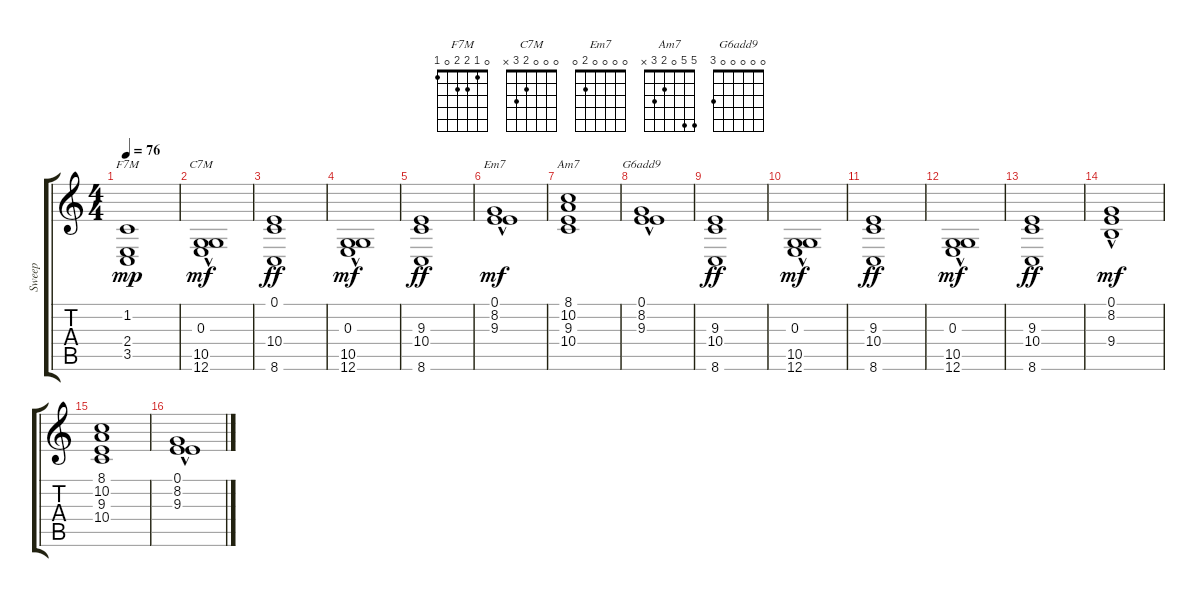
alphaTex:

\track ("Sweep" "Sweep") {instrument pad8sweep}
\staff {score tabs}
\tuning (E4 B3 G3 D3 A2 E2) {hide}
\chord ("F7M" 0 1 2 2 0 1)
\chord ("C7M" 0 0 0 2 3 x)
\chord ("Em7" 0 0 0 0 2 0)
\chord ("Am7" 5 5 0 2 3 x)
\chord ("G6add9" 0 0 0 0 0 3)
\ts (4 4)
\tempo 76
\clef g2
\ks c
(1.2 2.4 3.5).1{ch "F7M" dy mp instrument pad8sweep} |
(0.3{hac} 10.5{hac} 12.6{hac}).1{ch "C7M" dy mf} |
(0.1 10.4 8.6).1{dy ff instrument pad8sweep} |
(0.3{hac} 10.5{hac} 12.6{hac}).1{dy mf} |
(9.3 10.4 8.6).1{dy ff instrument synthstrings2} |
(0.1 8.2{hac} 9.3{hac}).1{ch "Em7" dy mf} |
(8.1 10.2 9.3 10.4).1{ch "Am7" instrument pad8sweep} |
(0.1 8.2{hac} 9.3{hac}).1{ch "G6add9"} |
(9.3 10.4 8.6).1{dy ff instrument pad8sweep} |
(0.3{hac} 10.5{hac} 12.6{hac}).1{dy mf} |
(9.3 10.4 8.6).1{dy ff instrument pad8sweep} |
(0.3{hac} 10.5{hac} 12.6{hac}).1{dy mf} |
(9.3 10.4 8.6).1{dy ff instrument synthstrings2} |
(0.1 8.2{hac} 9.4{hac}).1{dy mf} |
(8.1 10.2 9.3 10.4).1{instrument pad8sweep} |
(0.1 8.2{hac} 9.3{hac}).1
